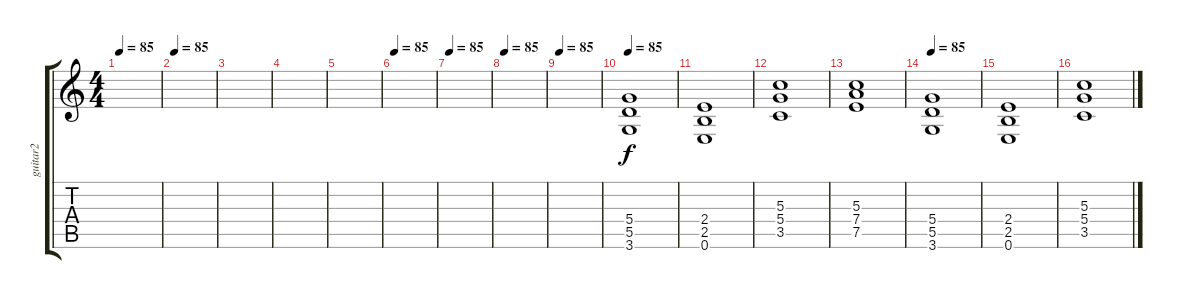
\track ("guitar2" "guitar2") {instrument overdrivenguitar}
\staff {score tabs}
\tuning (E4 B3 G3 D3 A2 E2) {hide}
\ts (4 4)
\tempo 85
\clef g2
\ks c
|
\tempo 85
|
|
|
|
\tempo 85
|
\tempo 85
|
\tempo 85
|
\tempo 85
|
\tempo 85
(5.4 5.5 3.6).1 |
(2.4 2.5 0.6).1 |
(5.3 5.4 3.5).1 |
(5.3 7.4 7.5).1 |
\tempo 85
(5.4 5.5 3.6).1 |
(2.4 2.5 0.6).1 |
(5.3 5.4 3.5).1
